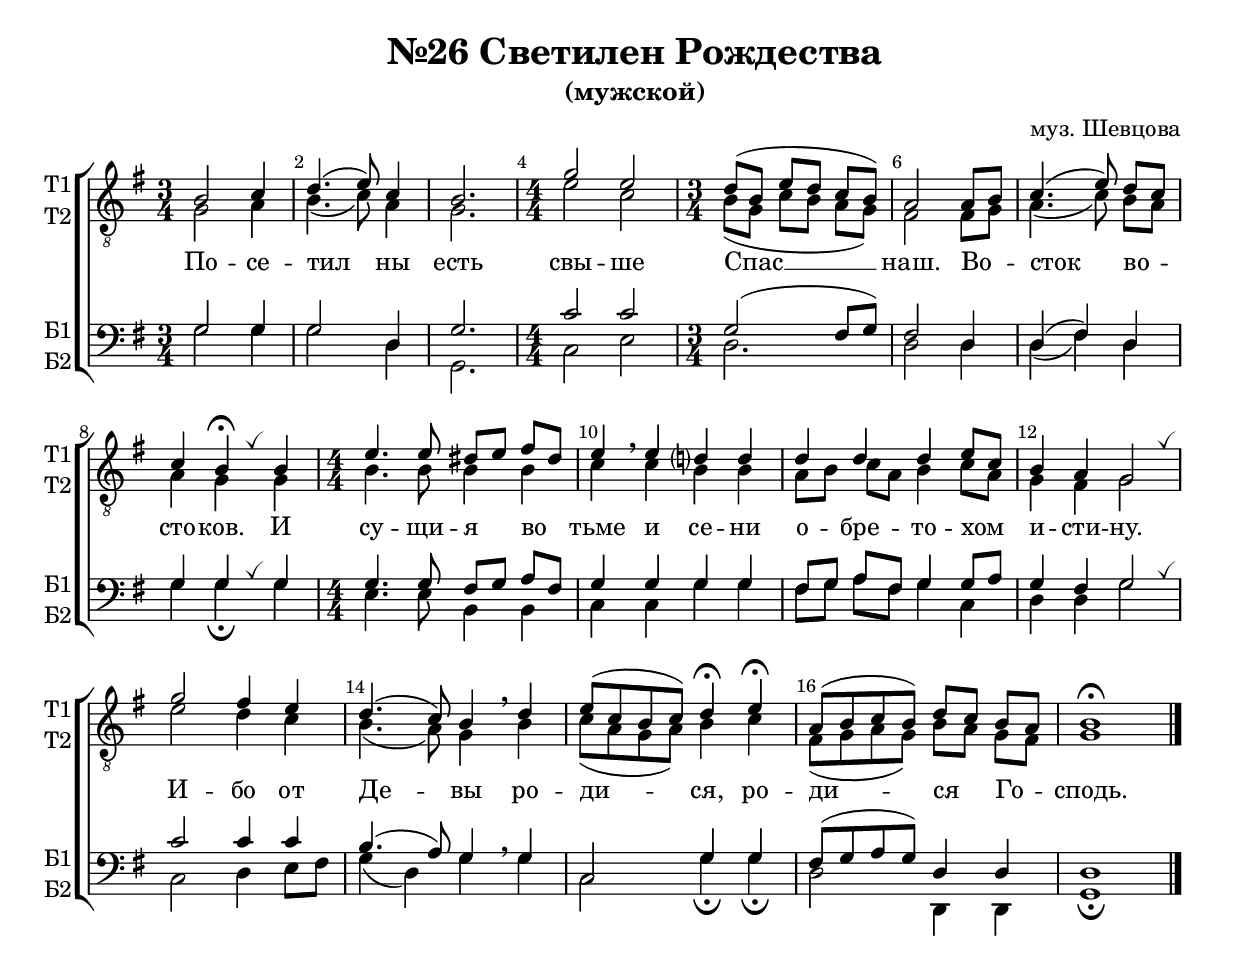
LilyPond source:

\version "2.18.2"

% закомментируйте строку ниже, чтобы получался pdf с навигацией
#(ly:set-option 'point-and-click #f)
#(ly:set-option 'midi-extension "mid")
#(set-default-paper-size "a4")
%#(set-global-staff-size 18)

\header {
  composer = "муз. Шевцова"
  title = "№26 Светилен Рождества"
  subtitle = "(мужской)"
  % Удалить строку версии LilyPond 
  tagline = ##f
}

breath = { \once \override BreathingSign.text =
    \markup { \musicglyph #"scripts.tickmark" } \breathe }

global = {
  \key g \major
  \time 3/4
  \numericTimeSignature
  \autoBeamOff
}

%make visible number of every 2-nd bar
secondbar = {
  \override Score.BarNumber.break-visibility = #end-of-line-invisible
  \set Score.barNumberVisibility = #(every-nth-bar-number-visible 2)
}

%use this as temporary line break
abr = { \break }

% uncommend next line when finished
abr = {}

%once hide accidental (runaround for cadenza
nat = { \once \hide Accidental }

sopvoice = \relative c' {
  \global
  \dynamicUp
  
  \secondbar  
  b2 c4 |
  d4.( e8) c4 |
  b2. |
  \time 4/4 g'2 e |
  \time 3/4 d8([ b] e[ d] c[ b]) |
  a2 a8[ b] | \abr
  c4.( e8) d[ c] |
  c4 b\fermata \breath b |
  \time 4/4 e4. e8 dis[ e] fis[ dis] |
  e4\breathe e d? d | \abr
  d d d e8[ c] |
  b4 a g2 \breath |
  g' fis4 e |
  d4.( c8) b4 \breathe d |
  e8[( c b c]) d4\fermata e\fermata |
  a,8[( b c b]) d[ c] b[ a] |
  b1\fermata \bar "|."
}


altvoice = \relative c' {
  \global
  \dynamicUp  
  g2 a4 |
  b4.( c8) a4 |
  g2. |
  e'2 c |
  b8[( g] c[ b] a[ g]) |
  fis2 fis8[ g] |
  a4.( c8) b[ a] |
  a4 g g |
  b4. b8 b4 b |
  c c b b |
  a8[ b] c[ a] b4 c8[ a] |
  g4 fis g2 |
  e' d4 c |
  b4.( a8) g4 b |
  c8[( a g a]) b4 c |
  fis,8[( g a g]) b[ a] g[ fis] |
  g1
}


tenorvoice = \relative c' {
  \global
  \dynamicUp 
  g2 g4 |
  g2 d4 |
  g2. |
  c2 c |
  g( fis8[ g]) |
  fis2 d4 |
  d( fis) d |
  g g g |
  g4. g8 fis[ g] a[ fis] |
  g4 g g g |
  fis8[ g] a[ fis] g4 g8[ a] |
  g4 fis g2 |
  c c4 c |
  b4.( a8) g4 \breathe g
  c,2 g'4 g |
  fis8[( g a g]) d4 d d1
}


bassvoice = \relative c' {
  \global
  \dynamicUp
  g2 g4 |
  g2 d4 |
  g,2. |
  c2 e |
  d2. |
  d2 d4 |
  d( fis) d g g\fermata \breath g |
  e4. e8 b4 b |
  c c g' g |
  fis8[ g] a[ fis] g4 c, |
  d d g2 \breath |
  c, d4 e8[ fis] |
  g4( d) g  g |
  c,2 g'4\fermata g\fermata |
  d2 d,4 d |
  g1\fermata
}

lyricscore = \lyricmode {
  По -- се -- тил ны есть свы -- ше Спас __ наш.
  Во -- сток во -- сто -- ков. И су -- щи -- я во тьме и се -- ни
  о -- бре -- то -- хом и -- сти -- ну.
  И -- бо от Де -- вы ро -- ди -- ся, ро -- ди -- ся Го -- сподь.
}


\bookpart {
  \paper {
    top-margin = 15
    left-margin = 15
    right-margin = 10
    bottom-margin = 15
    indent = 0
    ragged-bottom = ##f
  }
  \score {
    %  \transpose c bes {
    \new ChoirStaff <<
      \new Staff = "upstaff" \with {
        shortInstrumentName = \markup { \right-column { "Т1" "Т2"  } }
        instrumentName = \markup { \right-column { "Т1" "Т2"  } }
        midiInstrument = "voice oohs"
      } <<
        \new Voice = "soprano" { \clef "G_8" \voiceOne \sopvoice }
        \new Voice  = "alto" { \voiceTwo \altvoice }
      >> 
      
      \new Lyrics = "sopranos"
      % or: \new Lyrics \lyricsto "soprano" { \lyricscore }
      % alternative lyrics above up staff
      %\new Lyrics \with {alignAboveContext = "upstaff"} \lyricsto "soprano" \lyricst
      
      \new Staff = "downstaff" \with {
        shortInstrumentName = \markup { \right-column { "Б1" "Б2" } }
        instrumentName = \markup { \right-column { "Б1" "Б2" } }
        midiInstrument = "voice oohs"
        
      } <<
        \new Voice = "tenor" { \voiceOne \clef bass \tenorvoice }
        \new Voice = "bass" { \voiceTwo \bassvoice }
      >>
      \context Lyrics = "sopranos" {
        \lyricsto "soprano" {
          \lyricscore
        }
      }
    >>
    %  }  % transposeµ
    \layout { 
      \context {
        \Score
      }
      \context {
        \Staff
        % удаляем обозначение темпа из общего плана
        %  \remove "Time_signature_engraver"
        %  \remove "Bar_number_engraver"
      }
      %Metronome_mark_engraver
    }
  }
}

\bookpart {
  \score {
    \unfoldRepeats
    %  \transpose c bes {
    \new ChoirStaff <<
      \new Staff = "upstaff" \with {
        instrumentName = \markup { \right-column { "Сопрано" "Альт"  } }
        shortInstrumentName = \markup { \right-column { "С" "А"  } }
        midiInstrument = "voice oohs"
      } <<
        \new Voice = "soprano" { \voiceOne \sopvoice }
        \new Voice  = "alto" { \voiceTwo \altvoice }
      >> 
      
      \new Lyrics = "sopranos"
      
      \new Staff = "downstaff" \with {
        instrumentName = \markup { \right-column { "Тенор" "Бас" } }
        shortInstrumentName = \markup { \right-column { "Т" "Б" } }
        midiInstrument = "voice oohs"
      } <<
        \new Voice = "tenor" { \voiceOne \clef bass \tenorvoice }
        \new Voice = "bass" { \voiceTwo \bassvoice }
      >>
      \context Lyrics = "sopranos" {
        \lyricsto "soprano" {
          \lyricscore
        }
      }
    >>
    %  }  % transposeµ
    \midi {
      \tempo 4=90
    }
  }
}
